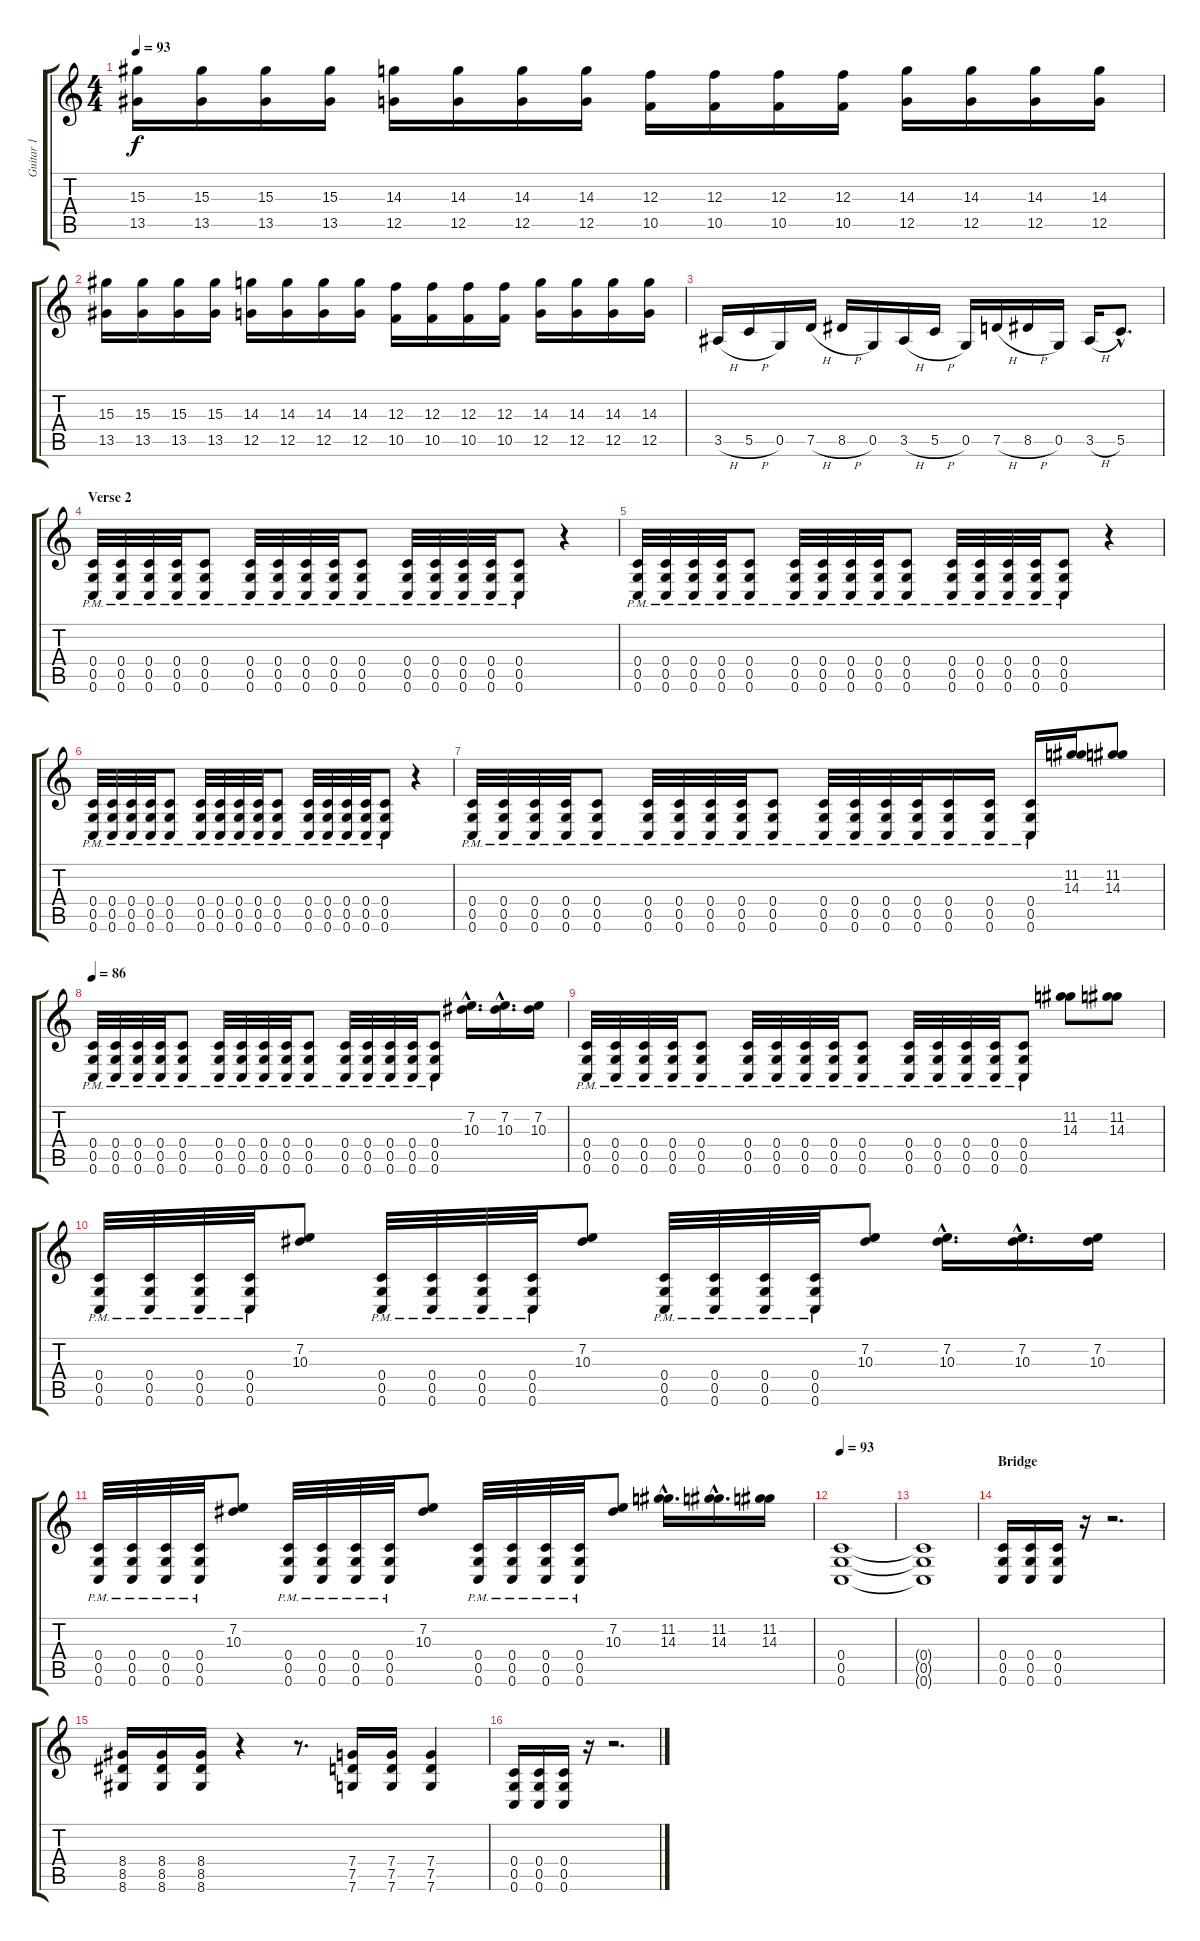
\track ("Guitar 1" "Guitar 1") {instrument distortionguitar}
\staff {score tabs}
\tuning (D4 A3 F3 C3 G2 C2) {hide}
\ts (4 4)
\tempo 93
\clef g2
\ks c
(15.3 13.5).16{dy f} (15.3 13.5).16 (15.3 13.5).16 (15.3 13.5).16 (14.3 12.5).16 (14.3 12.5).16 (14.3 12.5).16 (14.3 12.5).16 (12.3 10.5).16 (12.3 10.5).16 (12.3 10.5).16 (12.3 10.5).16 (14.3 12.5).16 (14.3 12.5).16 (14.3 12.5).16 (14.3 12.5).16 |
(15.3 13.5).16 (15.3 13.5).16 (15.3 13.5).16 (15.3 13.5).16 (14.3 12.5).16 (14.3 12.5).16 (14.3 12.5).16 (14.3 12.5).16 (12.3 10.5).16 (12.3 10.5).16 (12.3 10.5).16 (12.3 10.5).16 (14.3 12.5).16 (14.3 12.5).16 (14.3 12.5).16 (14.3 12.5).16 |
3.5{h}.16 5.5{h}.16 0.5.16 7.5{h}.16 8.5{h}.16 0.5.16 3.5{h}.16 5.5{h}.16 0.5.16 7.5{h}.16 8.5{h}.16 0.5.16 3.5{h}.16 5.5{hac}.8{d} |
\section ("" "Verse 2")
(0.4{pm} 0.5{pm} 0.6{pm}).32 (0.4{pm} 0.5{pm} 0.6{pm}).32 (0.4{pm} 0.5{pm} 0.6{pm}).32 (0.4{pm} 0.5{pm} 0.6{pm}).32 (0.4{pm} 0.5{pm} 0.6{pm}).8 (0.4{pm} 0.5{pm} 0.6{pm}).32 (0.4{pm} 0.5{pm} 0.6{pm}).32 (0.4{pm} 0.5{pm} 0.6{pm}).32 (0.4{pm} 0.5{pm} 0.6{pm}).32 (0.4{pm} 0.5{pm} 0.6{pm}).8 (0.4{pm} 0.5{pm} 0.6{pm}).32 (0.4{pm} 0.5{pm} 0.6{pm}).32 (0.4{pm} 0.5{pm} 0.6{pm}).32 (0.4{pm} 0.5{pm} 0.6{pm}).32 (0.4{pm} 0.5{pm} 0.6{pm}).8 r.4 |
(0.4{pm} 0.5{pm} 0.6{pm}).32 (0.4{pm} 0.5{pm} 0.6{pm}).32 (0.4{pm} 0.5{pm} 0.6{pm}).32 (0.4{pm} 0.5{pm} 0.6{pm}).32 (0.4{pm} 0.5{pm} 0.6{pm}).8 (0.4{pm} 0.5{pm} 0.6{pm}).32 (0.4{pm} 0.5{pm} 0.6{pm}).32 (0.4{pm} 0.5{pm} 0.6{pm}).32 (0.4{pm} 0.5{pm} 0.6{pm}).32 (0.4{pm} 0.5{pm} 0.6{pm}).8 (0.4{pm} 0.5{pm} 0.6{pm}).32 (0.4{pm} 0.5{pm} 0.6{pm}).32 (0.4{pm} 0.5{pm} 0.6{pm}).32 (0.4{pm} 0.5{pm} 0.6{pm}).32 (0.4{pm} 0.5{pm} 0.6{pm}).8 r.4 |
(0.4{pm} 0.5{pm} 0.6{pm}).32 (0.4{pm} 0.5{pm} 0.6{pm}).32 (0.4{pm} 0.5{pm} 0.6{pm}).32 (0.4{pm} 0.5{pm} 0.6{pm}).32 (0.4{pm} 0.5{pm} 0.6{pm}).8 (0.4{pm} 0.5{pm} 0.6{pm}).32 (0.4{pm} 0.5{pm} 0.6{pm}).32 (0.4{pm} 0.5{pm} 0.6{pm}).32 (0.4{pm} 0.5{pm} 0.6{pm}).32 (0.4{pm} 0.5{pm} 0.6{pm}).8 (0.4{pm} 0.5{pm} 0.6{pm}).32 (0.4{pm} 0.5{pm} 0.6{pm}).32 (0.4{pm} 0.5{pm} 0.6{pm}).32 (0.4{pm} 0.5{pm} 0.6{pm}).32 (0.4{pm} 0.5{pm} 0.6{pm}).8 r.4 |
(0.4{pm} 0.5{pm} 0.6{pm}).32 (0.4{pm} 0.5{pm} 0.6{pm}).32 (0.4{pm} 0.5{pm} 0.6{pm}).32 (0.4{pm} 0.5{pm} 0.6{pm}).32 (0.4{pm} 0.5{pm} 0.6{pm}).8 (0.4{pm} 0.5{pm} 0.6{pm}).32 (0.4{pm} 0.5{pm} 0.6{pm}).32 (0.4{pm} 0.5{pm} 0.6{pm}).32 (0.4{pm} 0.5{pm} 0.6{pm}).32 (0.4{pm} 0.5{pm} 0.6{pm}).8 (0.4{pm} 0.5{pm} 0.6{pm}).32 (0.4{pm} 0.5{pm} 0.6{pm}).32 (0.4{pm} 0.5{pm} 0.6{pm}).32 (0.4{pm} 0.5{pm} 0.6{pm}).32 (0.4{pm} 0.5{pm} 0.6{pm}).16 (0.4{pm} 0.5{pm} 0.6{pm}).16 (0.4{pm} 0.5{pm} 0.6{pm}).16 (11.2 14.3).16 (11.2 14.3).8 |
\tempo 86
(0.4{pm} 0.5{pm} 0.6{pm}).32 (0.4{pm} 0.5{pm} 0.6{pm}).32 (0.4{pm} 0.5{pm} 0.6{pm}).32 (0.4{pm} 0.5{pm} 0.6{pm}).32 (0.4{pm} 0.5{pm} 0.6{pm}).8 (0.4{pm} 0.5{pm} 0.6{pm}).32 (0.4{pm} 0.5{pm} 0.6{pm}).32 (0.4{pm} 0.5{pm} 0.6{pm}).32 (0.4{pm} 0.5{pm} 0.6{pm}).32 (0.4{pm} 0.5{pm} 0.6{pm}).8 (0.4{pm} 0.5{pm} 0.6{pm}).32 (0.4{pm} 0.5{pm} 0.6{pm}).32 (0.4{pm} 0.5{pm} 0.6{pm}).32 (0.4{pm} 0.5{pm} 0.6{pm}).32 (0.4{pm} 0.5{pm} 0.6{pm}).8 (7.2{hac} 10.3{hac}).16{d} (7.2{hac} 10.3{hac}).16{d} (7.2 10.3).16 |
(0.4{pm} 0.5{pm} 0.6{pm}).32 (0.4{pm} 0.5{pm} 0.6{pm}).32 (0.4{pm} 0.5{pm} 0.6{pm}).32 (0.4{pm} 0.5{pm} 0.6{pm}).32 (0.4{pm} 0.5{pm} 0.6{pm}).8 (0.4{pm} 0.5{pm} 0.6{pm}).32 (0.4{pm} 0.5{pm} 0.6{pm}).32 (0.4{pm} 0.5{pm} 0.6{pm}).32 (0.4{pm} 0.5{pm} 0.6{pm}).32 (0.4{pm} 0.5{pm} 0.6{pm}).8 (0.4{pm} 0.5{pm} 0.6{pm}).32 (0.4{pm} 0.5{pm} 0.6{pm}).32 (0.4{pm} 0.5{pm} 0.6{pm}).32 (0.4{pm} 0.5{pm} 0.6{pm}).32 (0.4{pm} 0.5{pm} 0.6{pm}).8 (11.2 14.3).8 (11.2 14.3).8 |
(0.4{pm} 0.5{pm} 0.6{pm}).32 (0.4{pm} 0.5{pm} 0.6{pm}).32 (0.4{pm} 0.5{pm} 0.6{pm}).32 (0.4{pm} 0.5{pm} 0.6{pm}).32 (7.2 10.3).8 (0.4{pm} 0.5{pm} 0.6{pm}).32 (0.4{pm} 0.5{pm} 0.6{pm}).32 (0.4{pm} 0.5{pm} 0.6{pm}).32 (0.4{pm} 0.5{pm} 0.6{pm}).32 (7.2 10.3).8 (0.4{pm} 0.5{pm} 0.6{pm}).32 (0.4{pm} 0.5{pm} 0.6{pm}).32 (0.4{pm} 0.5{pm} 0.6{pm}).32 (0.4{pm} 0.5{pm} 0.6{pm}).32 (7.2 10.3).8 (7.2{hac} 10.3{hac}).16{d} (7.2{hac} 10.3{hac}).16{d} (7.2 10.3).16 |
(0.4{pm} 0.5{pm} 0.6{pm}).32 (0.4{pm} 0.5{pm} 0.6{pm}).32 (0.4{pm} 0.5{pm} 0.6{pm}).32 (0.4{pm} 0.5{pm} 0.6{pm}).32 (7.2 10.3).8 (0.4{pm} 0.5{pm} 0.6{pm}).32 (0.4{pm} 0.5{pm} 0.6{pm}).32 (0.4{pm} 0.5{pm} 0.6{pm}).32 (0.4{pm} 0.5{pm} 0.6{pm}).32 (7.2 10.3).8 (0.4{pm} 0.5{pm} 0.6{pm}).32 (0.4{pm} 0.5{pm} 0.6{pm}).32 (0.4{pm} 0.5{pm} 0.6{pm}).32 (0.4{pm} 0.5{pm} 0.6{pm}).32 (7.2 10.3).8 (11.2{hac} 14.3{hac}).16{d} (11.2{hac} 14.3{hac}).16{d} (11.2 14.3).16 |
\tempo 93
(0.4 0.5 0.6).1 |
(0.4{t} 0.5{t} 0.6{t}).1 |
\section ("" "Bridge")
(0.4 0.5 0.6).16 (0.4 0.5 0.6).16 (0.4 0.5 0.6).16 r.16 r.2{d} |
(8.4 8.5 8.6).16 (8.4 8.5 8.6).16 (8.4 8.5 8.6).16 r.4 r.8{d} (7.4 7.5 7.6).16 (7.4 7.5 7.6).16 (7.4 7.5 7.6).4 |
(0.4 0.5 0.6).16 (0.4 0.5 0.6).16 (0.4 0.5 0.6).16 r.16 r.2{d}
